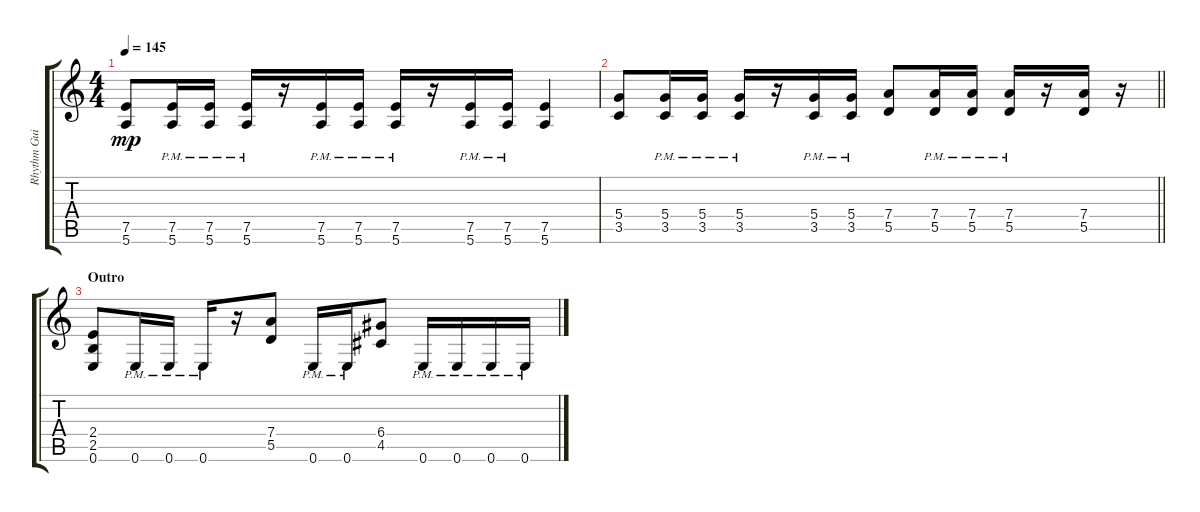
\track ("Rhythm Guitar" "Rhythm Gui") {instrument distortionguitar}
\staff {score tabs}
\tuning (E4 B3 G3 D3 A2 E2) {hide}
\ts (4 4)
\tempo 145
\clef g2
\ks c
(7.5 5.6).8{dy mp} (7.5{pm} 5.6{pm}).16 (7.5{pm} 5.6{pm}).16 (7.5{pm} 5.6{pm}).16 r.16 (7.5{pm} 5.6{pm}).16 (7.5{pm} 5.6{pm}).16 (7.5{pm} 5.6{pm}).16 r.16 (7.5{pm} 5.6{pm}).16 (7.5{pm} 5.6{pm}).16 (7.5 5.6).4 |
\barLineRight lightlight
(5.4 3.5).8 (5.4{pm} 3.5{pm}).16 (5.4{pm} 3.5{pm}).16 (5.4{pm} 3.5{pm}).16 r.16 (5.4{pm} 3.5{pm}).16 (5.4{pm} 3.5{pm}).16 (7.4 5.5).8 (7.4{pm} 5.5{pm}).16 (7.4{pm} 5.5{pm}).16 (7.4{pm} 5.5{pm}).16 r.16 (7.4 5.5).16 r.16 |
\section ("" "Outro")
(2.4 2.5 0.6).8 0.6{pm}.16 0.6{pm}.16 0.6{pm}.16 r.16 (7.4 5.5).8 0.6{pm}.16 0.6{pm}.16 (6.4 4.5).8 0.6{pm}.16 0.6{pm}.16 0.6{pm}.16 0.6{pm}.16
